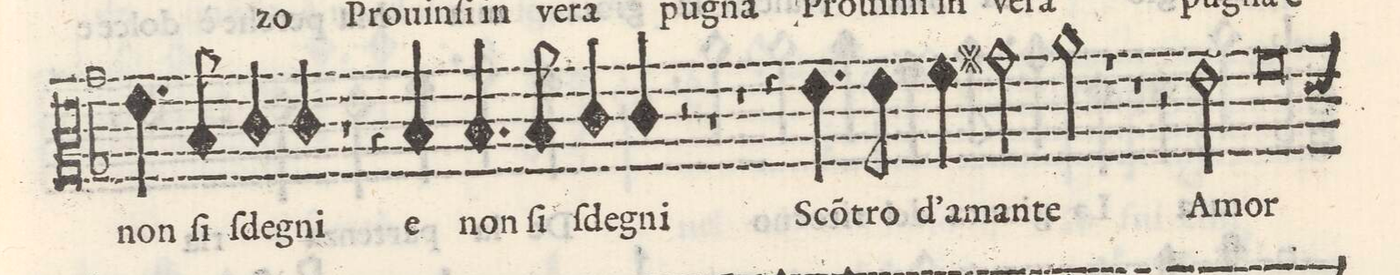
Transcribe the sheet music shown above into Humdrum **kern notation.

**kern	**text
*I"ALTO	*
*clefC2	*
*k[b-]	*
*met(c)	*
*M4/4	*
4.g\	e non
8d/	ſi
4e/	ſde-
4e/	-gni
=98-	=98-
1r	.
=99-	=99-
4r	.
4d/	e
4.d/	non
8d/	ſi
=100-	=100-
4e/	ſde-
4e/	-gni
2r	.
=101-	=101-
1r	.
=102-	=102-
1r	.
=103-	=103-
4r	.
4.g\	Scon-
8g\	-tro
4a\	d'a-
=104-	=104-
2bn\	-man-
2cc\	-te
=105-	=105-
1r	.
=106-	=106-
1r	.
=107-	=107-
2r	.
2g\	A-
=108-	=108-
0a	-mor
=109-	=109-
=110-	=110-
*-	*-
